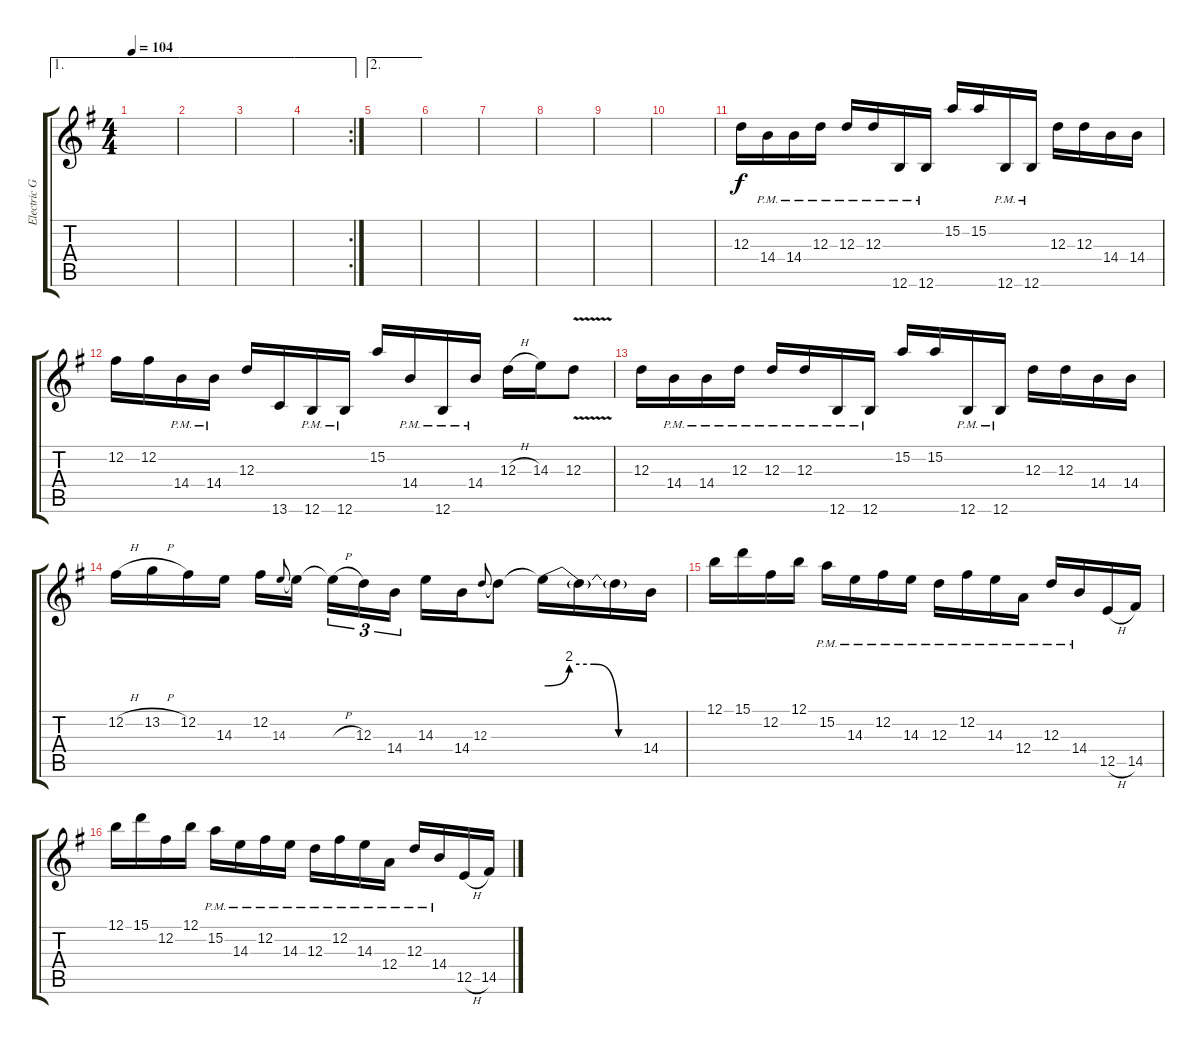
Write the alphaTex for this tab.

\track ("Electric Guitar" "Electric G") {instrument distortionguitar}
\staff {score tabs}
\tuning (B3 Gb3 D3 A2 E2 B1) {hide}
\ae 1
\ts (4 4)
\tempo 104
\clef g2
\ks eminor
|
\ae 1
|
\ae 1
|
\ae 1
\rc 2
|
\ae 2
|
|
|
|
|
|
12.3.16 14.4{pm}.16 14.4{pm}.16 12.3{pm}.16 12.3{pm}.16 12.3{pm}.16 12.6{pm}.16 12.6{pm}.16 15.2.16 15.2.16 12.6{pm}.16 12.6{pm}.16 12.3.16 12.3.16 14.4.16 14.4.16 |
12.2.16 12.2.16 14.4{pm}.16 14.4{pm}.16 12.3.16 13.6.16 12.6{pm}.16 12.6{pm}.16 15.2.16 14.4{pm}.16 12.6{pm}.16 14.4{pm}.16 12.3{h}.16 14.3.16 12.3{v}.8 |
12.3.16 14.4{pm}.16 14.4{pm}.16 12.3{pm}.16 12.3{pm}.16 12.3{pm}.16 12.6{pm}.16 12.6{pm}.16 15.2.16 15.2.16 12.6{pm}.16 12.6{pm}.16 12.3.16 12.3.16 14.4.16 14.4.16 |
12.2{h}.16 13.2{h}.16 12.2.16 14.3.16 12.2.16 14.3.8{gr onbeat} 14.3{t}.16 14.3{h t}.16{tu (3 2)} 12.3.16{tu (3 2)} 14.4.16{tu (3 2)} 14.3.16 14.4.16 12.3.8{gr onbeat} 12.3{t}.8 12.3{be (custom 0 4 15 8 30 8 45 0 60 0) t}.16 12.3{t}.16 12.3{t}.16 14.4.16 |
12.1.16 15.1.16 12.2.16 12.1.16 15.2{pm}.16 14.3{pm}.16 12.2{pm}.16 14.3{pm}.16 12.3{pm}.16 12.2{pm}.16 14.3{pm}.16 12.4{pm}.16 12.3{pm}.16 14.4{pm}.16 12.5{h}.16 14.5.16 |
12.1.16 15.1.16 12.2.16 12.1.16 15.2{pm}.16 14.3{pm}.16 12.2{pm}.16 14.3{pm}.16 12.3{pm}.16 12.2{pm}.16 14.3{pm}.16 12.4{pm}.16 12.3{pm}.16 14.4{pm}.16 12.5{h}.16 14.5.16
